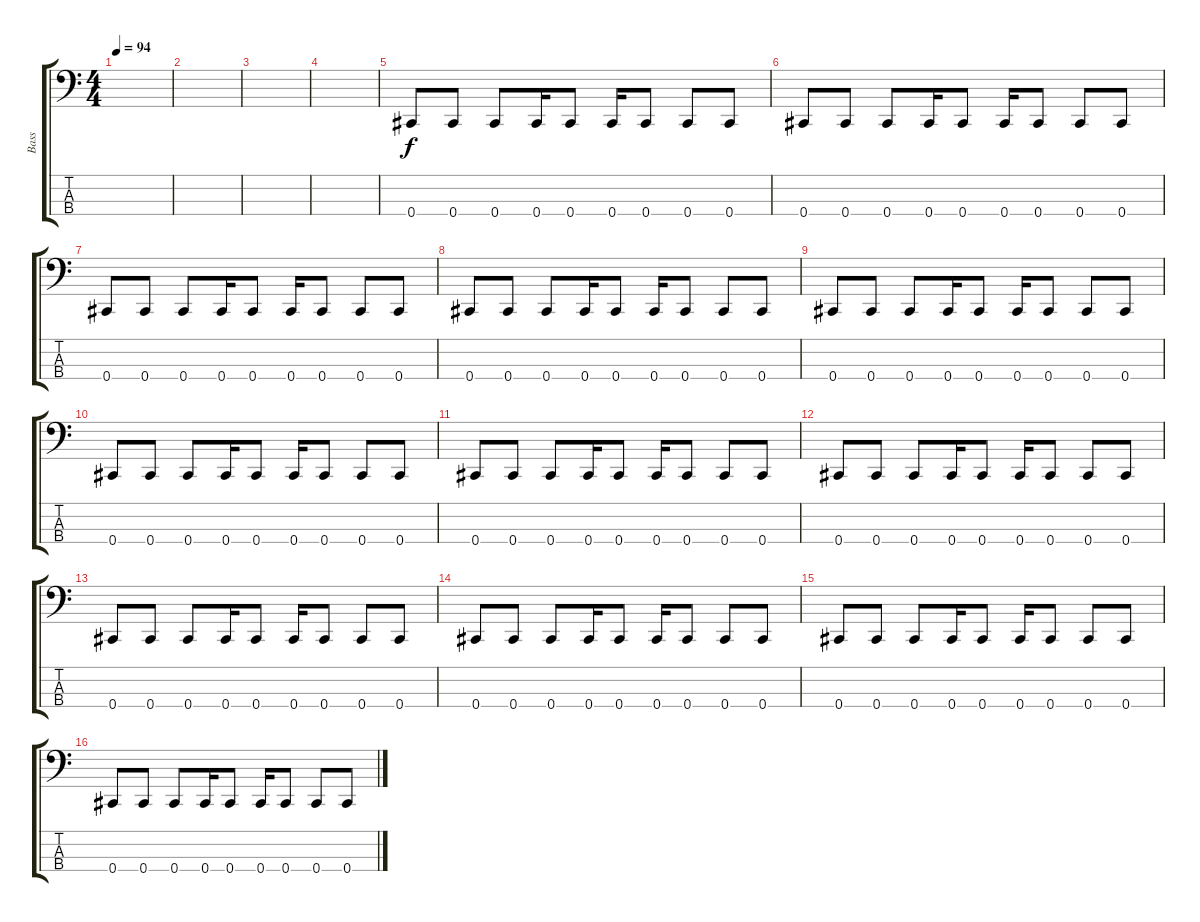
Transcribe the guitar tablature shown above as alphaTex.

\track ("Bass" "Bass") {instrument electricbasspick}
\staff {score tabs}
\tuning (Gb2 Db2 Ab1 Db1) {hide}
\ts (4 4)
\tempo 94
\clef f4
\ks c
|
|
|
|
0.4.8 0.4.8 0.4.8 0.4.16 0.4.8 0.4.16 0.4.8 0.4.8 0.4.8 |
0.4.8 0.4.8 0.4.8 0.4.16 0.4.8 0.4.16 0.4.8 0.4.8 0.4.8 |
0.4.8 0.4.8 0.4.8 0.4.16 0.4.8 0.4.16 0.4.8 0.4.8 0.4.8 |
0.4.8 0.4.8 0.4.8 0.4.16 0.4.8 0.4.16 0.4.8 0.4.8 0.4.8 |
0.4.8 0.4.8 0.4.8 0.4.16 0.4.8 0.4.16 0.4.8 0.4.8 0.4.8 |
0.4.8 0.4.8 0.4.8 0.4.16 0.4.8 0.4.16 0.4.8 0.4.8 0.4.8 |
0.4.8 0.4.8 0.4.8 0.4.16 0.4.8 0.4.16 0.4.8 0.4.8 0.4.8 |
0.4.8 0.4.8 0.4.8 0.4.16 0.4.8 0.4.16 0.4.8 0.4.8 0.4.8 |
0.4.8 0.4.8 0.4.8 0.4.16 0.4.8 0.4.16 0.4.8 0.4.8 0.4.8 |
0.4.8 0.4.8 0.4.8 0.4.16 0.4.8 0.4.16 0.4.8 0.4.8 0.4.8 |
0.4.8 0.4.8 0.4.8 0.4.16 0.4.8 0.4.16 0.4.8 0.4.8 0.4.8 |
0.4.8 0.4.8 0.4.8 0.4.16 0.4.8 0.4.16 0.4.8 0.4.8 0.4.8
